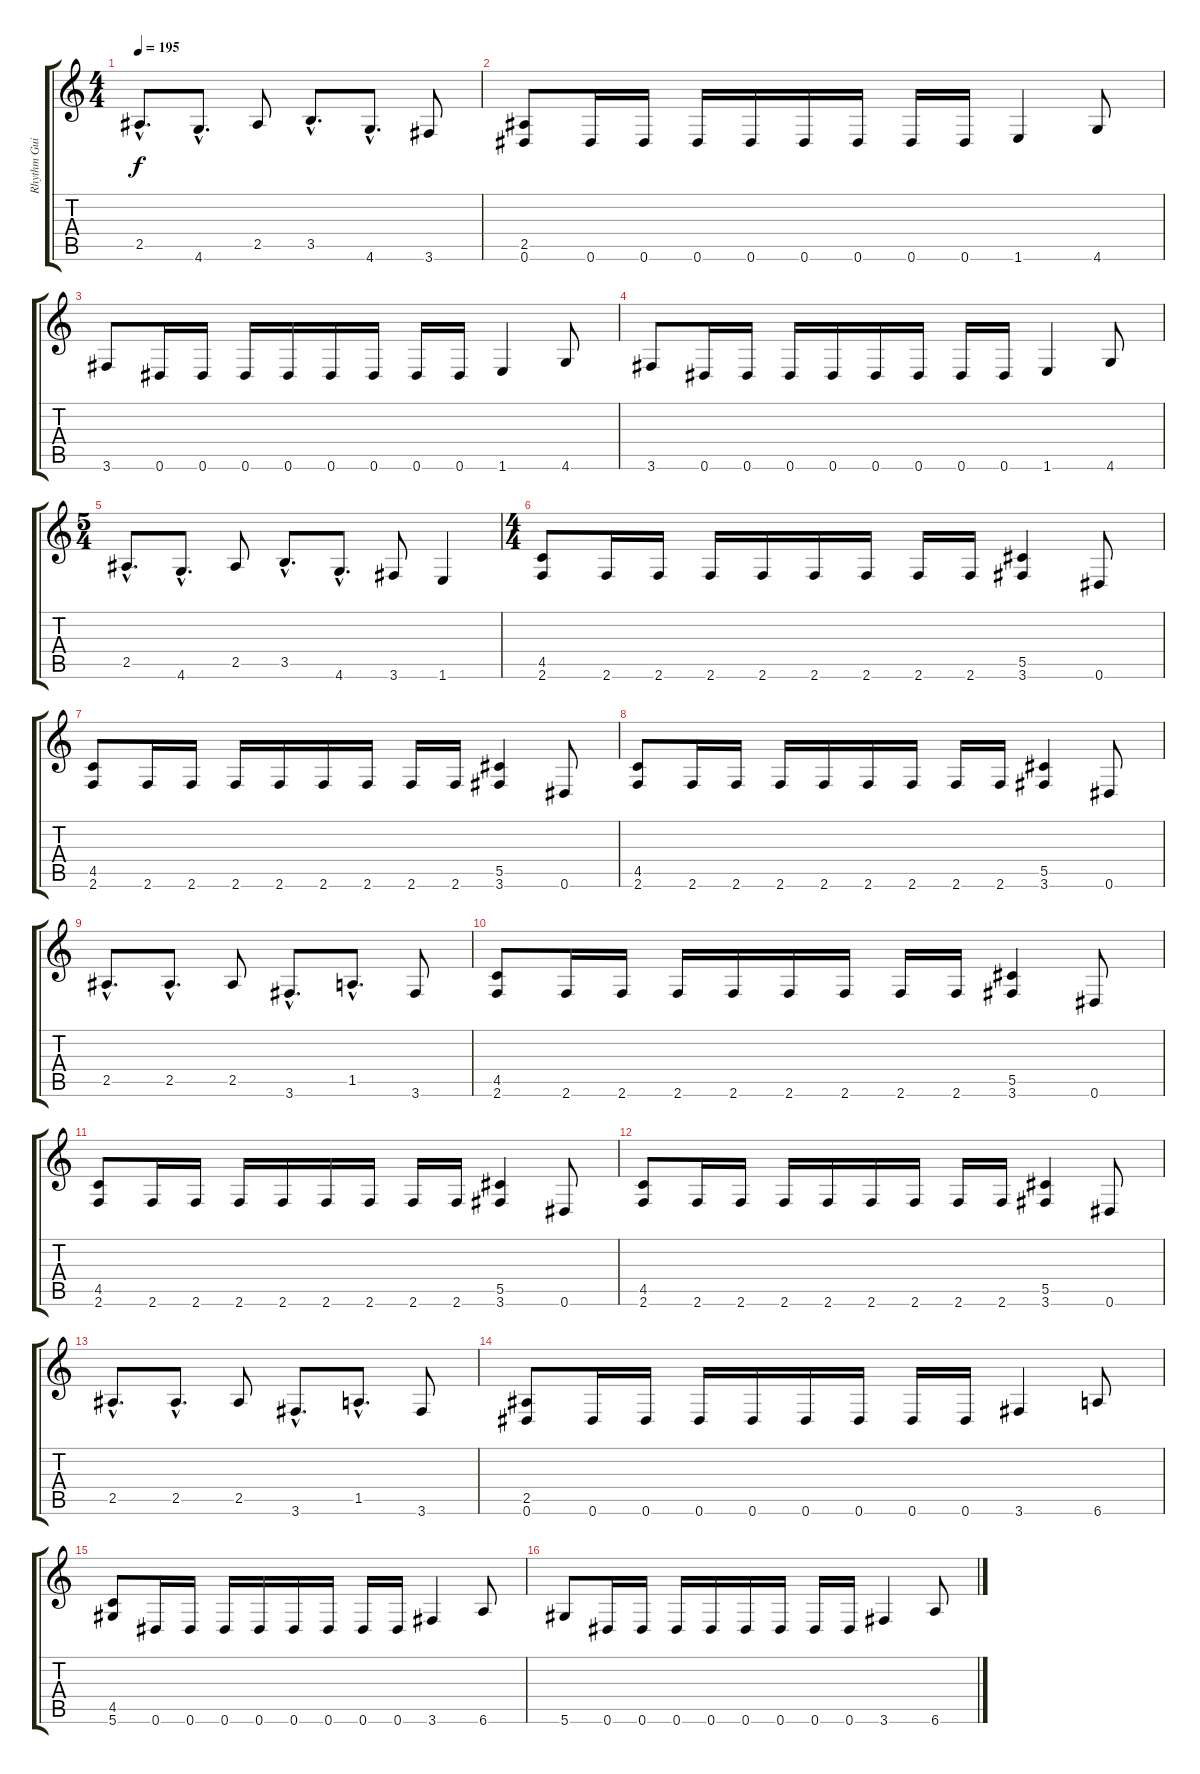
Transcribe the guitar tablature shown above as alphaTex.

\track ("Rhythm Guitar (Matt)" "Rhythm Gui") {instrument distortionguitar}
\staff {score tabs}
\tuning (Eb4 Bb3 Gb3 Db3 Ab2 Eb2) {hide}
\ts (4 4)
\tempo 195
\clef g2
\ks c
2.5{hac}.8{d dy f} 4.6{hac}.8{d} 2.5.8 3.5{hac}.8{d} 4.6{hac}.8{d} 3.6.8 |
(2.5 0.6).8 0.6.16 0.6.16 0.6.16 0.6.16 0.6.16 0.6.16 0.6.16 0.6.16 1.6.4 4.6.8 |
3.6.8 0.6.16 0.6.16 0.6.16 0.6.16 0.6.16 0.6.16 0.6.16 0.6.16 1.6.4 4.6.8 |
3.6.8 0.6.16 0.6.16 0.6.16 0.6.16 0.6.16 0.6.16 0.6.16 0.6.16 1.6.4 4.6.8 |
\ts (5 4)
2.5{hac}.8{d} 4.6{hac}.8{d} 2.5.8 3.5{hac}.8{d} 4.6{hac}.8{d} 3.6.8 1.6.4 |
\ts (4 4)
(4.5 2.6).8 2.6.16 2.6.16 2.6.16 2.6.16 2.6.16 2.6.16 2.6.16 2.6.16 (5.5 3.6).4 0.6.8 |
(4.5 2.6).8 2.6.16 2.6.16 2.6.16 2.6.16 2.6.16 2.6.16 2.6.16 2.6.16 (5.5 3.6).4 0.6.8 |
(4.5 2.6).8 2.6.16 2.6.16 2.6.16 2.6.16 2.6.16 2.6.16 2.6.16 2.6.16 (5.5 3.6).4 0.6.8 |
2.5{hac}.8{d} 2.5{hac}.8{d} 2.5.8 3.6{hac}.8{d} 1.5{hac}.8{d} 3.6.8 |
(4.5 2.6).8 2.6.16 2.6.16 2.6.16 2.6.16 2.6.16 2.6.16 2.6.16 2.6.16 (5.5 3.6).4 0.6.8 |
(4.5 2.6).8 2.6.16 2.6.16 2.6.16 2.6.16 2.6.16 2.6.16 2.6.16 2.6.16 (5.5 3.6).4 0.6.8 |
(4.5 2.6).8 2.6.16 2.6.16 2.6.16 2.6.16 2.6.16 2.6.16 2.6.16 2.6.16 (5.5 3.6).4 0.6.8 |
2.5{hac}.8{d} 2.5{hac}.8{d} 2.5.8 3.6{hac}.8{d} 1.5{hac}.8{d} 3.6.8 |
(2.5 0.6).8 0.6.16 0.6.16 0.6.16 0.6.16 0.6.16 0.6.16 0.6.16 0.6.16 3.6.4 6.6.8 |
(4.5 5.6).8 0.6.16 0.6.16 0.6.16 0.6.16 0.6.16 0.6.16 0.6.16 0.6.16 3.6.4 6.6.8 |
5.6.8 0.6.16 0.6.16 0.6.16 0.6.16 0.6.16 0.6.16 0.6.16 0.6.16 3.6.4 6.6.8
